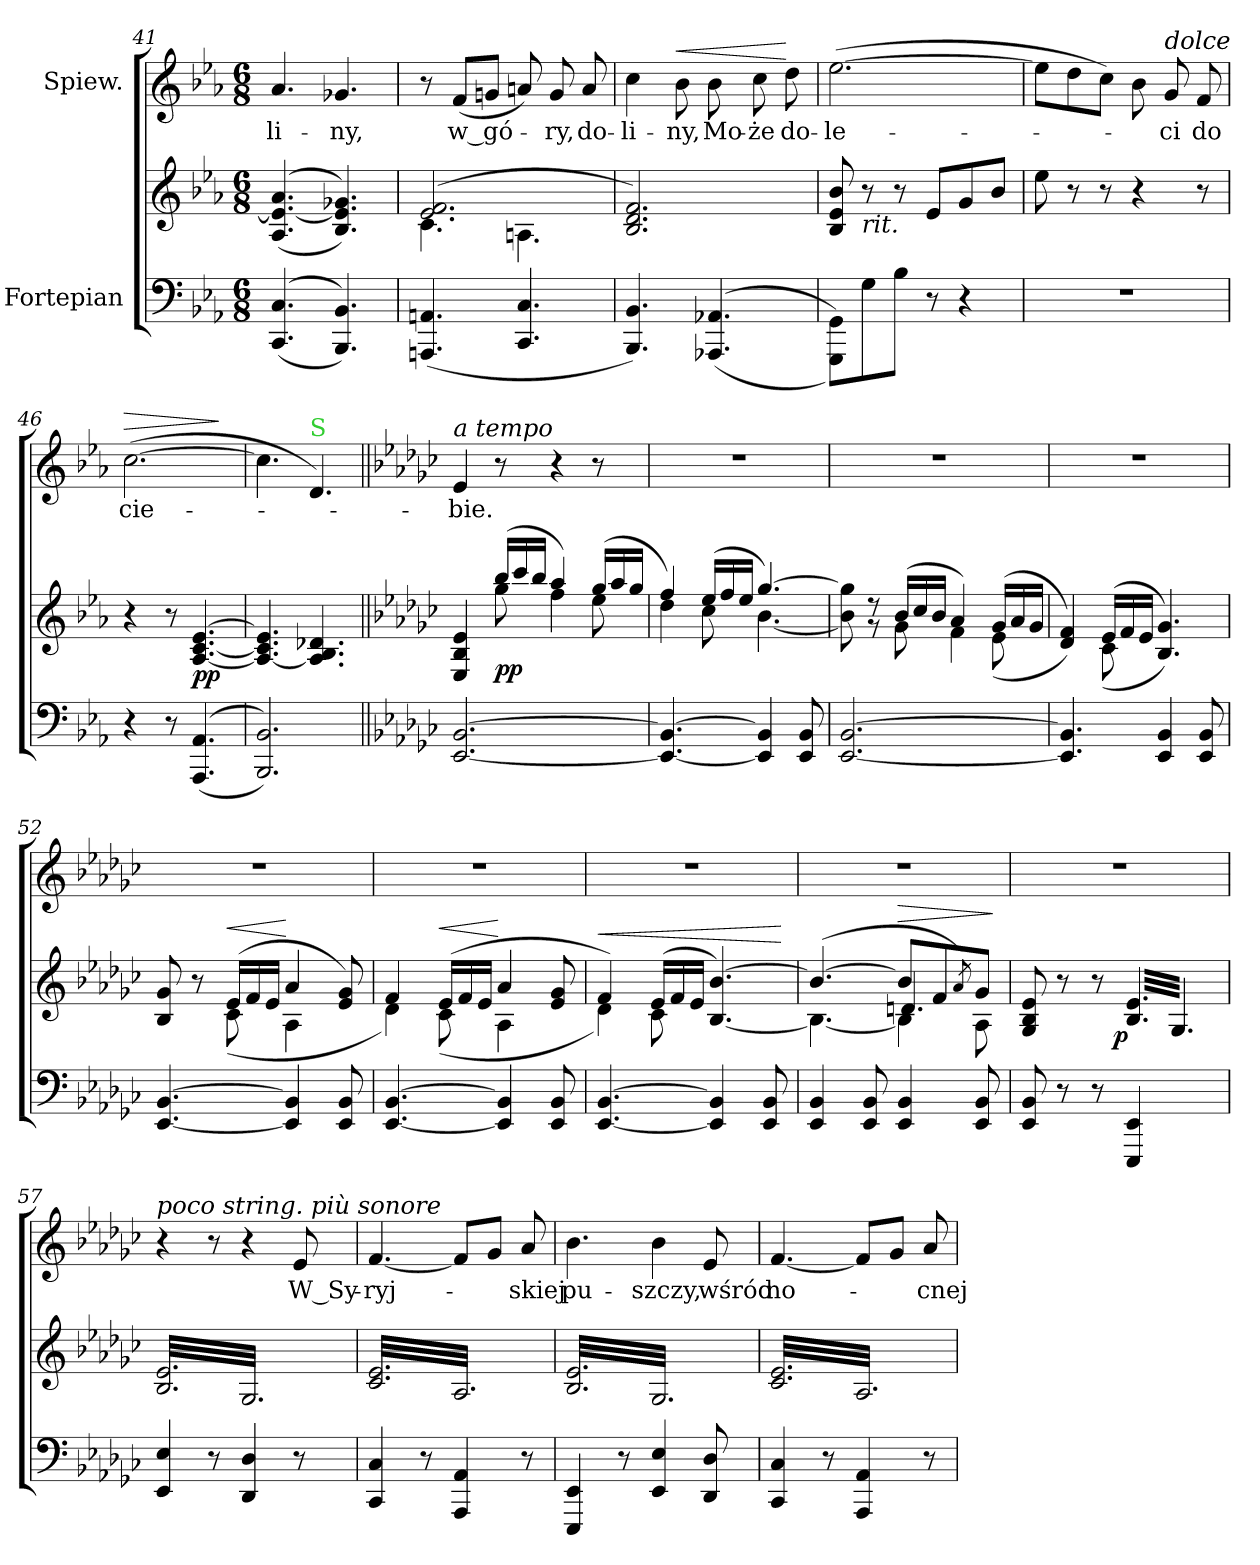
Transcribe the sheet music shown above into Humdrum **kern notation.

**kern	**kern	**dynam	**kern	**text	**dynam
*part2	*part2	*part2	*part1	*part1	*part1
*staff3	*staff2	*staff2/3	*staff1	*staff1	*staff1
*I"Fortepian	*	*	*I"Spiew.	*	*
*clefF4	*clefG2	*	*clefG2	*	*
*k[b-e-a-]	*k[b-e-a-]	*	*k[b-e-a-]	*	*
*M6/8	*M6/8	*	*M6/8	*	*
=41	=41	=41	=41	=41	=41
(<(>4.CC/ 4.C/	(<(>4.A-/ 4.e-_/ 4.a-/	.	4.a-/	-li-	.
4.BBB-/ 4.BB-/))	4.B-/ 4.e-]/ 4.g-X/))	.	4.g-X/	-ny,	.
=42	=42	=42	=42	=42	=42
*	*^	*	*	*	*
(4.AAAn/ 4.AAn/	(2.e-/ 2.f/	4.c\	.	8r	.	.
.	.	.	.	(8f/L	w_gó-	.
.	.	.	.	8gn/J	.	.
4.CC/ 4.C/	.	4.An\	.	8an/)	.	.
.	.	.	.	8g/	-ry,	.
.	.	.	.	8a/	do-	.
*	*v	*v	*	*	*	*
=43	=43	=43	=43	=43	=43
4.BBB-/ 4.BB-/)	2.B-/ 2.d/ 2.f/)	.	4cc\	-li-	.
!	!	!	!	!	!LO:HP:a
.	.	.	8b-\	-ny,	<
(<(>4.AAA-X/ 4.AA-X/	.	.	8b-\	Mo-	.
.	.	.	8cc\	-że	.
.	.	.	8dd\	do-	[
=44	=44	=44	=44	=44	=44
8GGG\ 8GG\L))	8B-/ 8e-/ 8b-/	.	(>[2.ee-\	-le-	.
!	!LO:TX:b:i:t=rit.	!	!	!	!
8G\	8r	.	.	.	.
8B-\J	8r	.	.	.	.
8r	8e-/L	.	.	.	.
4r	8g/	.	.	.	.
.	8b-/J	.	.	.	.
=45	=45	=45	=45	=45	=45
2.r	8ee-\	.	8ee-\L]	.	.
.	8r	.	8dd\	.	.
.	8r	.	8cc\J)	.	.
.	4r	.	8b-\	.	.
!	!	!	!LO:TX:a:i:t=dolce	!	!
.	.	.	8g/	-ci	.
.	8r	.	8f/	do	.
=46	=46	=46	=46	=46	=46
!	!	!	!	!	!LO:HP:a
4r	4r	.	(>[2.cc\	cie-	>
8r	8r	.	.	.	.
(<(>4.AAA-/ 4.AA-/	[<4.A-/ [4.c/ [4.e-/	pp	.	.	.
.	.	.	.	.	]
=47	=47	=47	=47	=47	=47
2.BBB-/ 2.BB-/))	4.A-_/ 4.c]/ 4.e-]/	.	4.cc\]	.	.
!	!	!	!LO:TX:a:color=limegreen:t=S	!	!
.	4.A-]/ 4.B-/ 4.d-X/	.	4.d/)	.	.
=48||	=48||	=48||	=48||	=48||	=48||
*k[b-e-a-d-g-c-]	*k[b-e-a-d-g-c-]	*	*k[b-e-a-d-g-c-]	*	*
*	*^	*	*	*	*
!	!	!	!	!LO:TX:a:i:t=a tempo	!	!
[2.EE-/ [2.BB-/	4E-/ 4B-/ 4e-/	4ryy	.	4e-/	-bie.	.
*	*Xtuplet	*	*	*	*	*
.	(24bb-/LL	8gg-\	pp	8r	.	.
.	24ccc-/	.	.	.	.	.
.	24bb-/JJ	.	.	.	.	.
.	4aa-/)	4ff\	.	4r	.	.
.	(24gg-/LL	8ee-\	.	8r	.	.
.	24aa-/	.	.	.	.	.
.	24gg-/JJ	.	.	.	.	.
=49	=49	=49	=49	=49	=49	=49
4.EE-_/ 4.BB-_/	4ff/)	4dd-\	.	2.r	.	.
.	(24ee-/LL	8cc-\	.	.	.	.
.	24ff/	.	.	.	.	.
.	24ee-/JJ	.	.	.	.	.
4EE-]/ 4BB-]/	[4.gg-/)	[4.b-\	.	.	.	.
8EE-/ 8BB-/	.	.	.	.	.	.
=50	=50	=50	=50	=50	=50	=50
[2.EE-/ [2.BB-/	8b-]\ 8gg-]\	8ryy	.	2.r	.	.
.	8r	8r	.	.	.	.
.	(24b-/LL	8g-\	.	.	.	.
.	24cc-/	.	.	.	.	.
.	24b-/JJ	.	.	.	.	.
.	4a-/)	4f\	.	.	.	.
.	(24g-/LL	(8e-\	.	.	.	.
.	24a-/	.	.	.	.	.
.	24g-/JJ	.	.	.	.	.
=51	=51	=51	=51	=51	=51	=51
4.EE-]/ 4.BB-]/	4d-/ 4f/))	4ryy	.	2.r	.	.
.	(24e-/LL	(8c-\	.	.	.	.
.	24f/	.	.	.	.	.
.	24e-/JJ	.	.	.	.	.
4EE-/ 4BB-/	4.B-/ 4.g-/))	4.ryy	.	.	.	.
8EE-/ 8BB-/	.	.	.	.	.	.
=52	=52	=52	=52	=52	=52	=52
[4.EE-/ [4.BB-/	8B-/ 8g-/	8ryy	.	2.r	.	.
.	8r	8ryy	.	.	.	.
!	!	!	!LO:HP:a	!	!	!
.	(24e-/LL	(8c-\	<	.	.	.
.	24f/	.	.	.	.	.
.	24e-/JJ	.	.	.	.	.
4EE-]/ 4BB-]/	4a-/	4A-\	[	.	.	.
8EE-/ 8BB-/	8e-/ 8g-/)	8ryy	.	.	.	.
=53	=53	=53	=53	=53	=53	=53
[4.EE-/ [4.BB-/	4f/	4d-\)	.	2.r	.	.
!	!	!	!LO:HP:a	!	!	!
.	(24e-/LL	(8c-\	<	.	.	.
.	24f/	.	.	.	.	.
.	24e-/JJ	.	.	.	.	.
4EE-]/ 4BB-]/	4a-/	4A-\	[	.	.	.
8EE-/ 8BB-/	8e-/ 8g-/	8ryy	.	.	.	.
=54	=54	=54	=54	=54	=54	=54
!	!	!	!LO:HP:a	!	!	!
[4.EE-/ [4.BB-/	4f/)	4d-\)	<	2.r	.	.
.	(24e-/LL	8c-\	.	.	.	.
.	24f/	.	.	.	.	.
.	24e-/JJ	.	.	.	.	.
4EE-]/ 4BB-]/	[4.B-/ [4.b-/)	4.ryy	.	.	.	.
8EE-/ 8BB-/	.	.	.	.	.	.
*	*v	*v	*	*	*	*
.	.	[	.	.	.
=55	=55	=55	=55	=55	=55
*	*^	*	*	*	*
*	*	*^	*	*	*	*
4EE-/ 4BB-/	(4.b-/_	4.B-\_	4.ryy	.	2.r	.	.
8EE-/ 8BB-/	.	.	.	.	.	.	.
!	!	!	!	!LO:HP:a	!	!	!
4EE-/ 4BB-/	8b-/L]	4B-\]	4.dn/	>	.	.	.
.	8f/	.	.	.	.	.	.
.	8qa-/)	.	.	.	.	.	.
8EE-/ 8BB-/	8g-/J	8A-\	.	.	.	.	.
*	*v	*v	*v	*	*	*	*
.	.	]	.	.	.
=56	=56	=56	=56	=56	=56
8EE-/ 8BB-/	8G-/ 8B-/ 8e-/	.	2.r	.	.
8r	8r	.	.	.	.
8r	8r	.	.	.	.
!	!LO:TX:b:i:t=legg.	!	!	!	!
!	!	!LO:DY:rj	!	!	!
*	*tremolo	*	*	*	*
4EEE-/ 4EE-/	32B-/ 32e-/LLL	p	.	.	.
.	32G-/	.	.	.	.
.	32B-/ 32e-/	.	.	.	.
.	32G-/	.	.	.	.
.	32B-/ 32e-/	.	.	.	.
.	32G-/	.	.	.	.
.	32B-/ 32e-/	.	.	.	.
.	32G-/	.	.	.	.
8ryy	32B-/ 32e-/	.	.	.	.
.	32G-/	.	.	.	.
.	32B-/ 32e-/	.	.	.	.
.	32G-/JJJ	.	.	.	.
=57	=57	=57	=57	=57	=57
!	!	!	!LO:TX:a:i:t=poco string. più sonore	!	!
4EE-/ 4E-/	32B-/ 32e-/LLL	.	4r	.	.
.	32G-/	.	.	.	.
.	32B-/ 32e-/	.	.	.	.
.	32G-/	.	.	.	.
.	32B-/ 32e-/	.	.	.	.
.	32G-/	.	.	.	.
.	32B-/ 32e-/	.	.	.	.
.	32G-/	.	.	.	.
8r	32B-/ 32e-/	.	8r	.	.
.	32G-/	.	.	.	.
.	32B-/ 32e-/	.	.	.	.
.	32G-/	.	.	.	.
4DD-/ 4D-/	32B-/ 32e-/	.	4r	.	.
.	32G-/	.	.	.	.
.	32B-/ 32e-/	.	.	.	.
.	32G-/	.	.	.	.
.	32B-/ 32e-/	.	.	.	.
.	32G-/	.	.	.	.
.	32B-/ 32e-/	.	.	.	.
.	32G-/	.	.	.	.
8r	32B-/ 32e-/	.	8e-/	W_Sy-	.
.	32G-/	.	.	.	.
.	32B-/ 32e-/	.	.	.	.
.	32G-/JJJ	.	.	.	.
=58	=58	=58	=58	=58	=58
4CC-/ 4C-/	32c-/ 32e-/LLL	.	[4.f/	-ryj-	.
.	32A-/	.	.	.	.
.	32c-/ 32e-/	.	.	.	.
.	32A-/	.	.	.	.
.	32c-/ 32e-/	.	.	.	.
.	32A-/	.	.	.	.
.	32c-/ 32e-/	.	.	.	.
.	32A-/	.	.	.	.
8r	32c-/ 32e-/	.	.	.	.
.	32A-/	.	.	.	.
.	32c-/ 32e-/	.	.	.	.
.	32A-/	.	.	.	.
4AAA-/ 4AA-/	32c-/ 32e-/	.	8f/L]	.	.
.	32A-/	.	.	.	.
.	32c-/ 32e-/	.	.	.	.
.	32A-/	.	.	.	.
.	32c-/ 32e-/	.	8g-/J	.	.
.	32A-/	.	.	.	.
.	32c-/ 32e-/	.	.	.	.
.	32A-/	.	.	.	.
8r	32c-/ 32e-/	.	8a-/	-skiej	.
.	32A-/	.	.	.	.
.	32c-/ 32e-/	.	.	.	.
.	32A-/JJJ	.	.	.	.
=59	=59	=59	=59	=59	=59
4EEE-/ 4EE-/	32B-/ 32e-/LLL	.	4.b-\	pu-	.
.	32G-/	.	.	.	.
.	32B-/ 32e-/	.	.	.	.
.	32G-/	.	.	.	.
.	32B-/ 32e-/	.	.	.	.
.	32G-/	.	.	.	.
.	32B-/ 32e-/	.	.	.	.
.	32G-/	.	.	.	.
8r	32B-/ 32e-/	.	.	.	.
.	32G-/	.	.	.	.
.	32B-/ 32e-/	.	.	.	.
.	32G-/	.	.	.	.
4EE-/ 4E-/	32B-/ 32e-/	.	4b-\	-szczy,	.
.	32G-/	.	.	.	.
.	32B-/ 32e-/	.	.	.	.
.	32G-/	.	.	.	.
.	32B-/ 32e-/	.	.	.	.
.	32G-/	.	.	.	.
.	32B-/ 32e-/	.	.	.	.
.	32G-/	.	.	.	.
8DD-/ 8D-/	32B-/ 32e-/	.	8e-/	wśród	.
.	32G-/	.	.	.	.
.	32B-/ 32e-/	.	.	.	.
.	32G-/JJJ	.	.	.	.
=60	=60	=60	=60	=60	=60
4CC-/ 4C-/	32c-/ 32e-/LLL	.	[4.f/	no-	.
.	32A-/	.	.	.	.
.	32c-/ 32e-/	.	.	.	.
.	32A-/	.	.	.	.
.	32c-/ 32e-/	.	.	.	.
.	32A-/	.	.	.	.
.	32c-/ 32e-/	.	.	.	.
.	32A-/	.	.	.	.
8r	32c-/ 32e-/	.	.	.	.
.	32A-/	.	.	.	.
.	32c-/ 32e-/	.	.	.	.
.	32A-/	.	.	.	.
4AAA-/ 4AA-/	32c-/ 32e-/	.	8f/L]	.	.
.	32A-/	.	.	.	.
.	32c-/ 32e-/	.	.	.	.
.	32A-/	.	.	.	.
.	32c-/ 32e-/	.	8g-/J	.	.
.	32A-/	.	.	.	.
.	32c-/ 32e-/	.	.	.	.
.	32A-/	.	.	.	.
8r	32c-/ 32e-/	.	8a-/	-cnej	.
.	32A-/	.	.	.	.
.	32c-/ 32e-/	.	.	.	.
.	32A-/JJJ	.	.	.	.
*	*Xtremolo	*	*	*	*
.	.	.	.	.	.
.	.	.	.	.	.
.	.	.	.	.	.
.	.	.	.	.	.
.	.	.	.	.	.
.	.	.	.	.	.
.	.	.	.	.	.
.	.	.	.	.	.
.	.	.	.	.	.
.	.	.	.	.	.
.	.	.	.	.	.
.	.	.	.	.	.
=	=	=	=	=	=
*-	*-	*-	*-	*-	*-
